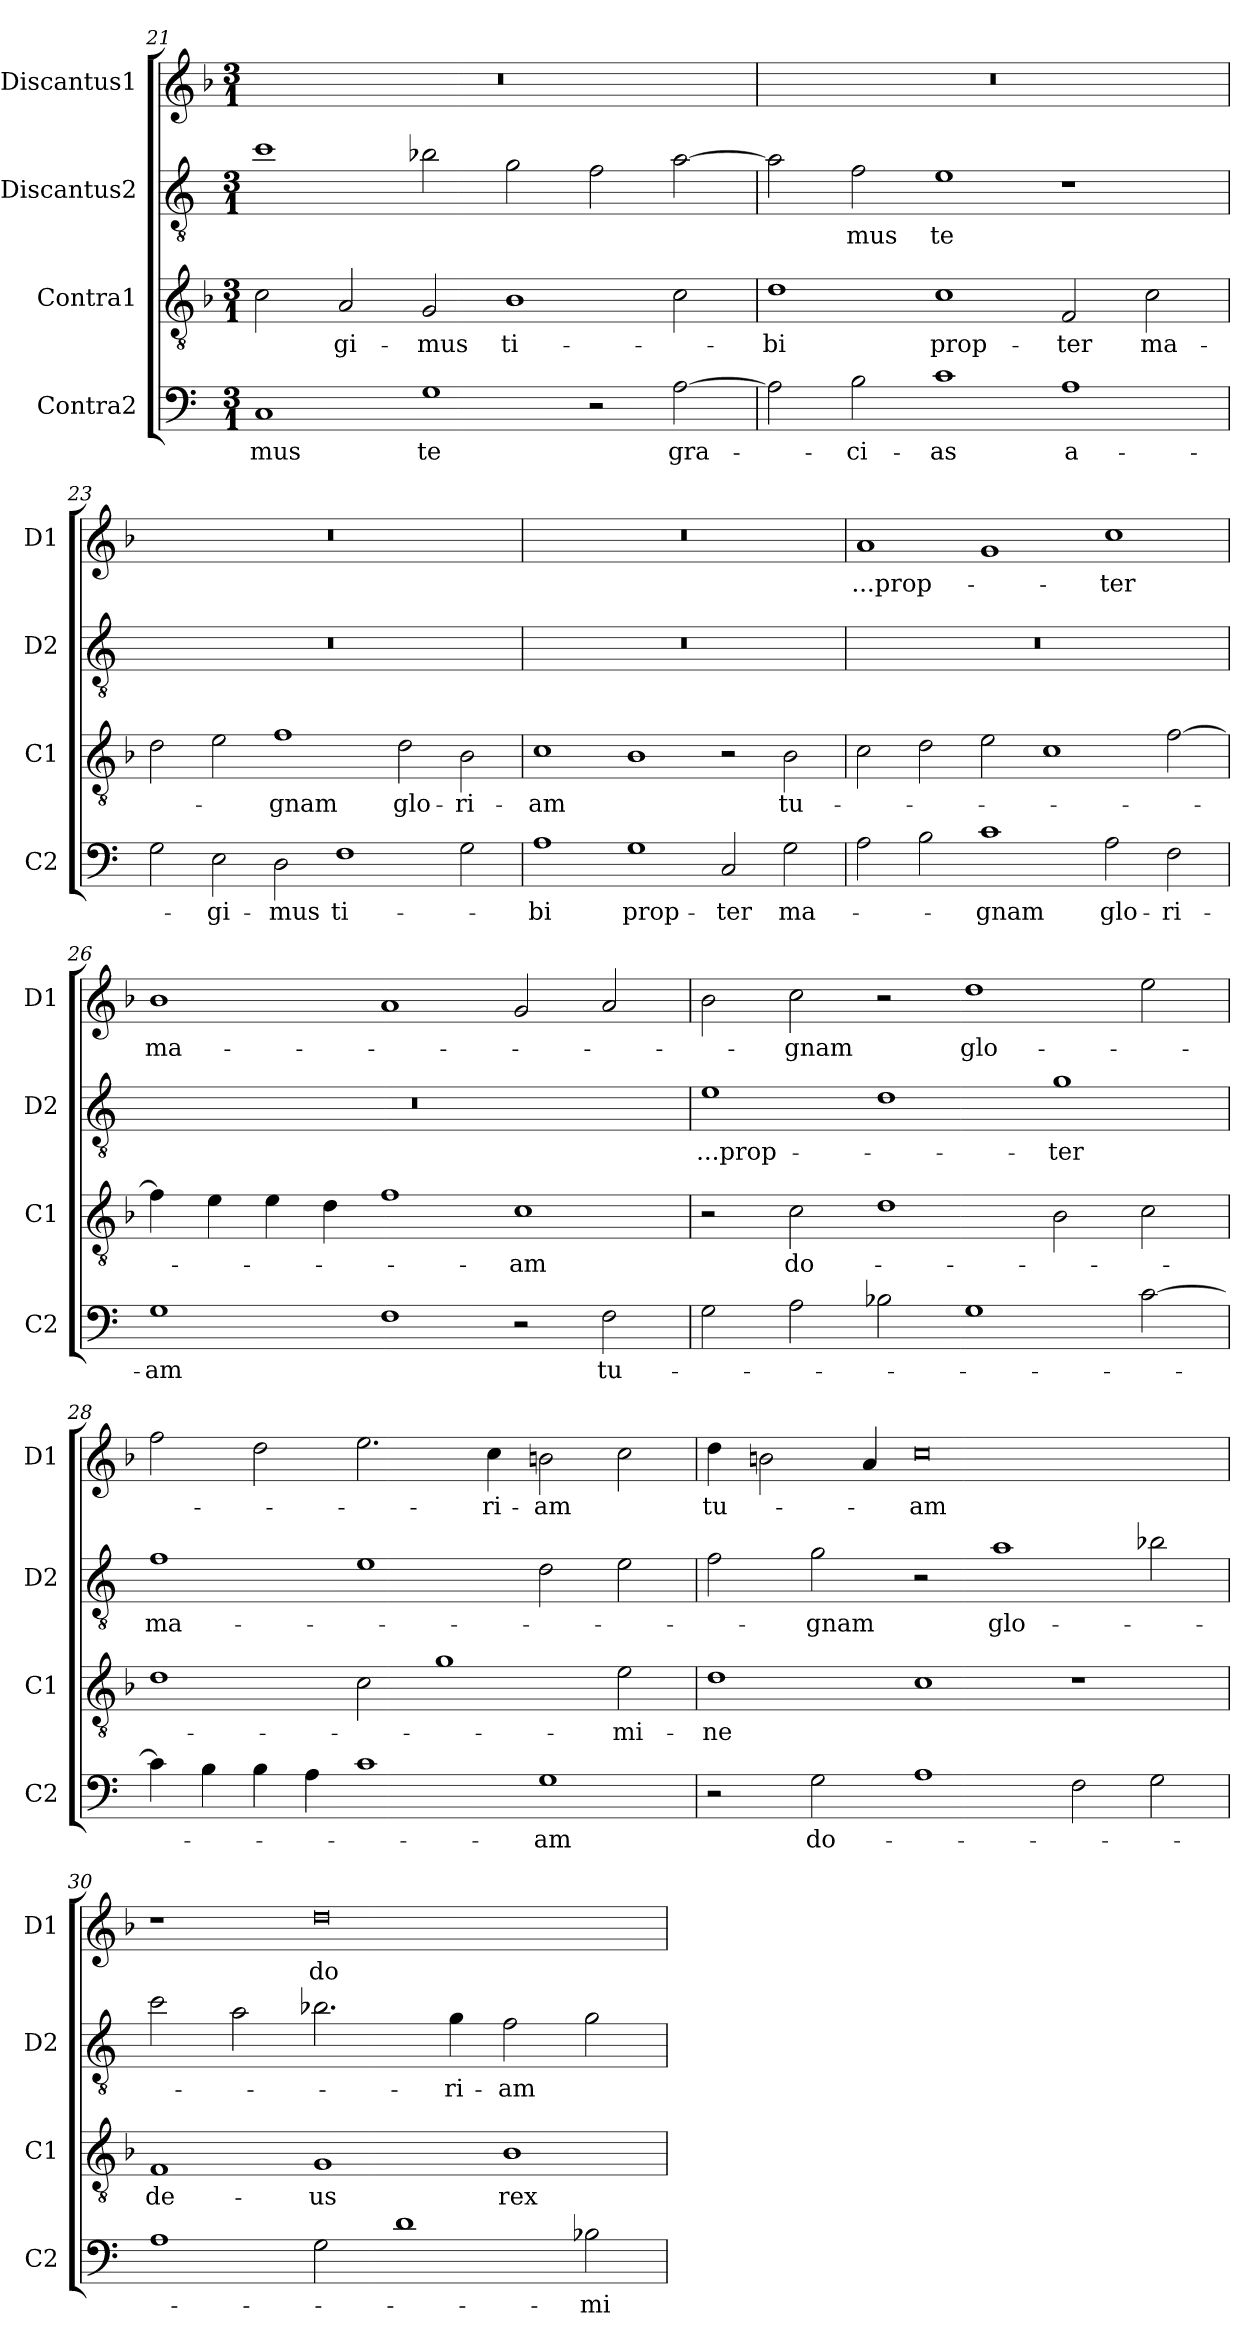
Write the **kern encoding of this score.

**kern	**text	**kern	**text	**kern	**text	**kern	**text
*part4	*part4	*part3	*part3	*part2	*part2	*part1	*part1
*staff4	*staff4	*staff3	*staff3	*staff2	*staff2	*staff1	*staff1
*I"Contra2	*	*I"Contra1	*	*I"Discantus2	*	*I"Discantus1	*
*I'C2	*	*I'C1	*	*I'D2	*	*I'D1	*
*clefF4	*	*clefGv2	*	*clefGv2	*	*clefG2	*
*k[]	*	*k[b-]	*	*k[]	*	*k[b-]	*
*M3/1	*	*M3/1	*	*M3/1	*	*M3/1	*
=21	=21	=21	=21	=21	=21	=21	=21
1C	-mus	2c\	.	1cc	.	0.r	.
.	.	2A/	-gi-	.	.	.	.
1G	te	2G/	-mus	2b-X\	.	.	.
.	.	1B-	ti-	2g\	.	.	.
2r	.	.	.	2f\	.	.	.
[2A\	gra-	2c\	.	[2a\	.	.	.
=22	=22	=22	=22	=22	=22	=22	=22
2A\]	.	1d	-bi	2a\]	.	0.r	.
2B\	-ci-	.	.	2f\	-mus	.	.
1c	-as	1c	prop-	1e	te	.	.
1A	a-	2F/	-ter	1r	.	.	.
.	.	2c\	ma-	.	.	.	.
=23	=23	=23	=23	=23	=23	=23	=23
2G\	.	2d\	.	0.r	.	0.r	.
2E\	-gi-	2e\	.	.	.	.	.
2D\	-mus	1f	-gnam	.	.	.	.
1F	ti-	.	.	.	.	.	.
.	.	2d\	glo-	.	.	.	.
2G\	.	2B-\	-ri-	.	.	.	.
=24	=24	=24	=24	=24	=24	=24	=24
1A	-bi	1c	-am	0.r	.	0.r	.
1G	prop-	1B-	.	.	.	.	.
2C/	-ter	2r	.	.	.	.	.
2G\	ma-	2B-\	tu-	.	.	.	.
=25	=25	=25	=25	=25	=25	=25	=25
2A\	.	2c\	.	0.r	.	1a	...prop-
2B\	.	2d\	.	.	.	.	.
1c	-gnam	2e\	.	.	.	1g	.
.	.	1c	.	.	.	.	.
2A\	glo-	.	.	.	.	1cc	-ter
2F\	-ri-	[2f\	.	.	.	.	.
=26	=26	=26	=26	=26	=26	=26	=26
1G	-am	4f\]	.	0.r	.	1b-	ma-
.	.	4e\	.	.	.	.	.
.	.	4e\	.	.	.	.	.
.	.	4d\	.	.	.	.	.
1F	.	1f	.	.	.	1a	.
2r	.	1c	-am	.	.	2g/	.
2F\	tu-	.	.	.	.	2a/	.
=27	=27	=27	=27	=27	=27	=27	=27
2G\	.	2r	.	1e	...prop-	2b-\	.
2A\	.	2c\	do-	.	.	2cc\	-gnam
2B-X\	.	1d	.	1d	.	2r	.
1G	.	.	.	.	.	1dd	glo-
.	.	2B-\	.	1g	-ter	.	.
[2c\	.	2c\	.	.	.	2ee\	.
=28	=28	=28	=28	=28	=28	=28	=28
4c\]	.	1d	.	1f	ma-	2ff\	.
4B\	.	.	.	.	.	.	.
4B\	.	.	.	.	.	2dd\	.
4A\	.	.	.	.	.	.	.
1c	.	2c\	.	1e	.	2.ee\	.
.	.	1g	.	.	.	.	.
.	.	.	.	.	.	4cc\	-ri-
1G	-am	.	.	2d\	.	2bn\	-am
.	.	2e\	-mi-	2e\	.	2cc\	.
=29	=29	=29	=29	=29	=29	=29	=29
2r	.	1d	-ne	2f\	.	4dd\	tu-
.	.	.	.	.	.	2bn\	.
2G\	do-	.	.	2g\	-gnam	.	.
.	.	.	.	.	.	4a/	.
1A	.	1c	.	2r	.	0cc	-am
.	.	.	.	1a	glo-	.	.
2F\	.	1r	.	.	.	.	.
2G\	.	.	.	2b-X\	.	.	.
=30	=30	=30	=30	=30	=30	=30	=30
1A	.	1F	de-	2cc\	.	1r	.
.	.	.	.	2a\	.	.	.
2G\	.	1G	-us	2.b-X\	.	0dd	do-
1d	.	.	.	.	.	.	.
.	.	.	.	4g\	-ri-	.	.
.	.	1B-	rex	2f\	-am	.	.
2B-X\	-mi	.	.	2g\	.	.	.
=	=	=	=	=	=	=	=
*-	*-	*-	*-	*-	*-	*-	*-
